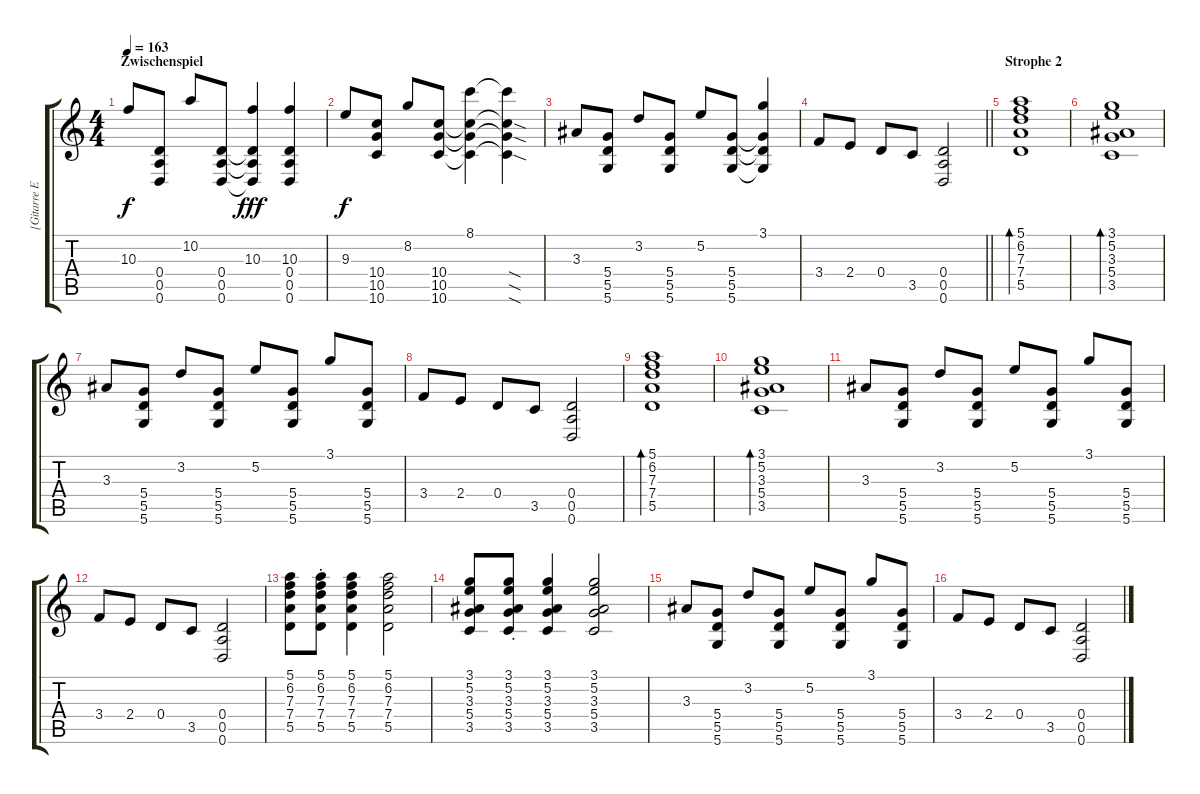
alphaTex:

\track ("[Gitarre Effekt I]" "[Gitarre E") {instrument overdrivenguitar}
\staff {score tabs}
\tuning (E4 B3 G3 D3 A2 D2) {hide}
\ts (4 4)
\section ("" "Zwischenspiel")
\tempo 163
\clef g2
\ks c
10.3.8{dy f balance 14} (0.4 0.5 0.6).8 10.2.8 (0.4 0.5 0.6).8 (10.3 0.4{t} 0.5{t} 0.6{t}).4{dy fff} (10.3 0.4 0.5 0.6).4 |
9.3.8{dy f} (10.4 10.5 10.6).8 8.2.8 (10.4 10.5 10.6).8 (8.1 10.4{t} 10.5{t} 10.6{t}).4 (8.1{t} 10.4{sod t} 10.5{sod t} 10.6{sod t}).4 |
3.3.8 (5.4 5.5 5.6).8 3.2.8 (5.4 5.5 5.6).8 5.2.8 (5.4 5.5 5.6).8 (3.1 5.4{t} 5.5{t} 5.6{t}).4 |
\barLineRight lightlight
3.4.8 2.4.8 0.4.8 3.5.8 (0.4 0.5 0.6).2 |
\section ("" "Strophe 2")
(5.1 6.2 7.3 7.4 5.5).1{bd 240 instrument electricguitarclean} |
(3.1 5.2 3.3 5.4 3.5).1{bd 240} |
3.3.8{instrument overdrivenguitar} (5.4 5.5 5.6).8 3.2.8 (5.4 5.5 5.6).8 5.2.8 (5.4 5.5 5.6).8 3.1.8 (5.4 5.5 5.6).8 |
3.4.8 2.4.8 0.4.8 3.5.8 (0.4 0.5 0.6).2 |
(5.1 6.2 7.3 7.4 5.5).1{bd 240 instrument electricguitarclean} |
(3.1 5.2 3.3 5.4 3.5).1{bd 240} |
3.3.8{instrument overdrivenguitar} (5.4 5.5 5.6).8 3.2.8 (5.4 5.5 5.6).8 5.2.8 (5.4 5.5 5.6).8 3.1.8 (5.4 5.5 5.6).8 |
3.4.8 2.4.8 0.4.8 3.5.8 (0.4 0.5 0.6).2 |
(5.1 6.2 7.3 7.4 5.5).8 (5.1{st} 6.2{st} 7.3{st} 7.4{st} 5.5{st}).8 (5.1 6.2 7.3 7.4 5.5).4 (5.1 6.2 7.3 7.4 5.5).2 |
(3.1 5.2 3.3 5.4 3.5).8 (3.1{st} 5.2{st} 3.3{st} 5.4{st} 3.5{st}).8 (3.1 5.2 3.3 5.4 3.5).4 (3.1 5.2 3.3 5.4 3.5).2 |
3.3.8 (5.4 5.5 5.6).8 3.2.8 (5.4 5.5 5.6).8 5.2.8 (5.4 5.5 5.6).8 3.1.8 (5.4 5.5 5.6).8 |
3.4.8 2.4.8 0.4.8 3.5.8 (0.4 0.5 0.6).2
